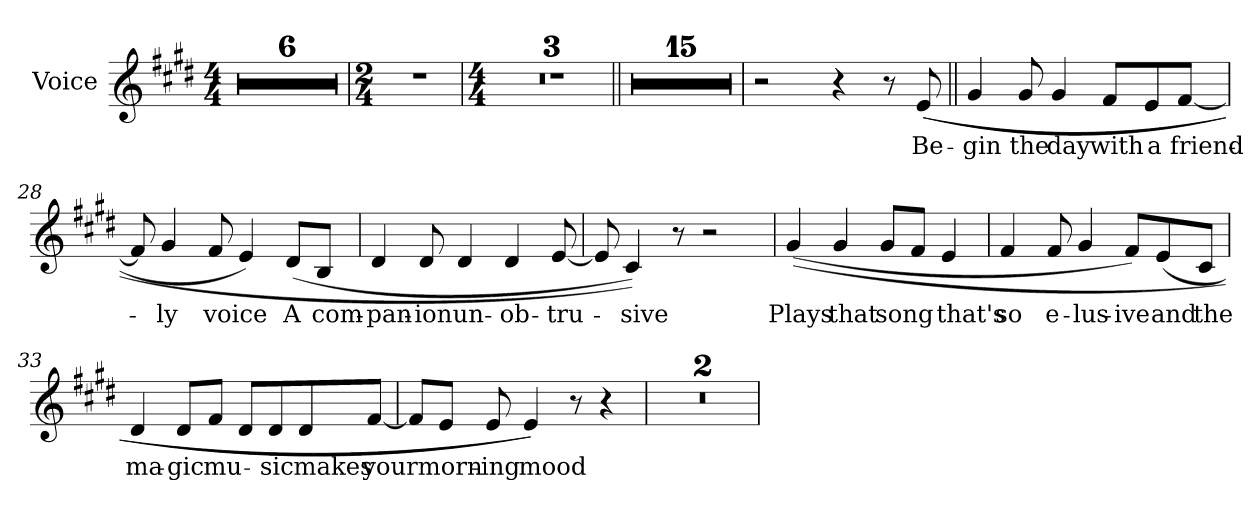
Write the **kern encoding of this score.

**kern	**text
*part1	*part1
*staff1	*staff1
*I"Voice	*
*I'Voice	*
!!LO:PB:g=z
*clefG2	*
*k[f#c#g#d#]	*
*E:	*
*M4/4	*
=1	=1
1r	.
=2	=2
1r	.
=3	=3
1r	.
=4	=4
1r	.
=5	=5
1r	.
=6	=6
1r	.
=7	=7
*M2/4	*
!LO:N:vis=1	!
2r	.
=8	=8
*M4/4	*
1r	.
=9	=9
1r	.
!!LO:LB:g=z
=10	=10
1r	.
=11||	=11||
1r	.
=12	=12
1r	.
=13	=13
1r	.
=14	=14
1r	.
=15	=15
1r	.
=16	=16
1r	.
=17	=17
1r	.
=18	=18
1r	.
!!LO:LB:g=z
=19	=19
1r	.
=20	=20
1r	.
=21	=21
1r	.
=22	=22
1r	.
=23	=23
1r	.
=24	=24
1r	.
=25	=25
1r	.
=26	=26
2r	.
4r	.
8r	.
!	!LO:LY:b:color=#000000
((8ei/	Be-
!!LO:LB:g=z
=27||	=27||
!	!LO:LY:b:color=#000000
4g#i/	-gin
!	!LO:LY:b:color=#000000
8g#i/	the
!	!LO:LY:b:color=#000000
4g#i/	day
!	!LO:LY:b:color=#000000
8f#i/L	with
!	!LO:LY:b:color=#000000
8ei/	a
!	!LO:LY:b:color=#000000
[8f#i/J	friend-
=28	=28
8f#i/]	.
!	!LO:LY:b:color=#000000
4g#i/	-ly
!	!LO:LY:b:color=#000000
8f#i/	voice
4ei/)	.
!	!LO:LY:b:color=#000000
(8d#i/L	A
!	!LO:LY:b:color=#000000
8Bi/J	com-
=29	=29
!	!LO:LY:b:color=#000000
4d#i/	-pan-
!	!LO:LY:b:color=#000000
8d#i/	-ion
!	!LO:LY:b:color=#000000
4d#i/	un-
!	!LO:LY:b:color=#000000
4d#i/	-ob-
!	!LO:LY:b:color=#000000
[8ei/	-tru-
=30	=30
8ei/]	.
!	!LO:LY:b:color=#000000
4c#i/))	-sive
8r	.
2r	.
!!LO:LB:g=z
=31	=31
!	!LO:LY:b:color=#000000
((4g#i/	Plays
!	!LO:LY:b:color=#000000
4g#i/	that
!	!LO:LY:b:color=#000000
8g#i/L	song
8f#i/J	.
!	!LO:LY:b:color=#000000
4ei/	that's
=32	=32
!	!LO:LY:b:color=#000000
4f#i/	so
!	!LO:LY:b:color=#000000
8f#i/	e-
!	!LO:LY:b:color=#000000
4g#i/	-lus-
!	!LO:LY:b:color=#000000
8f#i/L)	-ive
!	!LO:LY:b:color=#000000
(8ei/	and
!	!LO:LY:b:color=#000000
8c#i/J	the
=33	=33
!	!LO:LY:b:color=#000000
4d#i/	ma-
!	!LO:LY:b:color=#000000
8d#i/L	-gic
!	!LO:LY:b:color=#000000
8f#i/J	mu-
8d#i/L	.
!	!LO:LY:b:color=#000000
8d#i/	-sic
!	!LO:LY:b:color=#000000
8d#i/	makes
!	!LO:LY:b:color=#000000
[8f#i/J	your
=34	=34
8f#i/L]	.
!	!LO:LY:b:color=#000000
8ei/J	morn-
!	!LO:LY:b:color=#000000
8ei/	-ing
!	!LO:LY:b:color=#000000
4ei/))	mood
8r	.
4r	.
!!LO:LB:g=z
=35	=35
1r	.
=36	=36
1r	.
=	=
*-	*-
